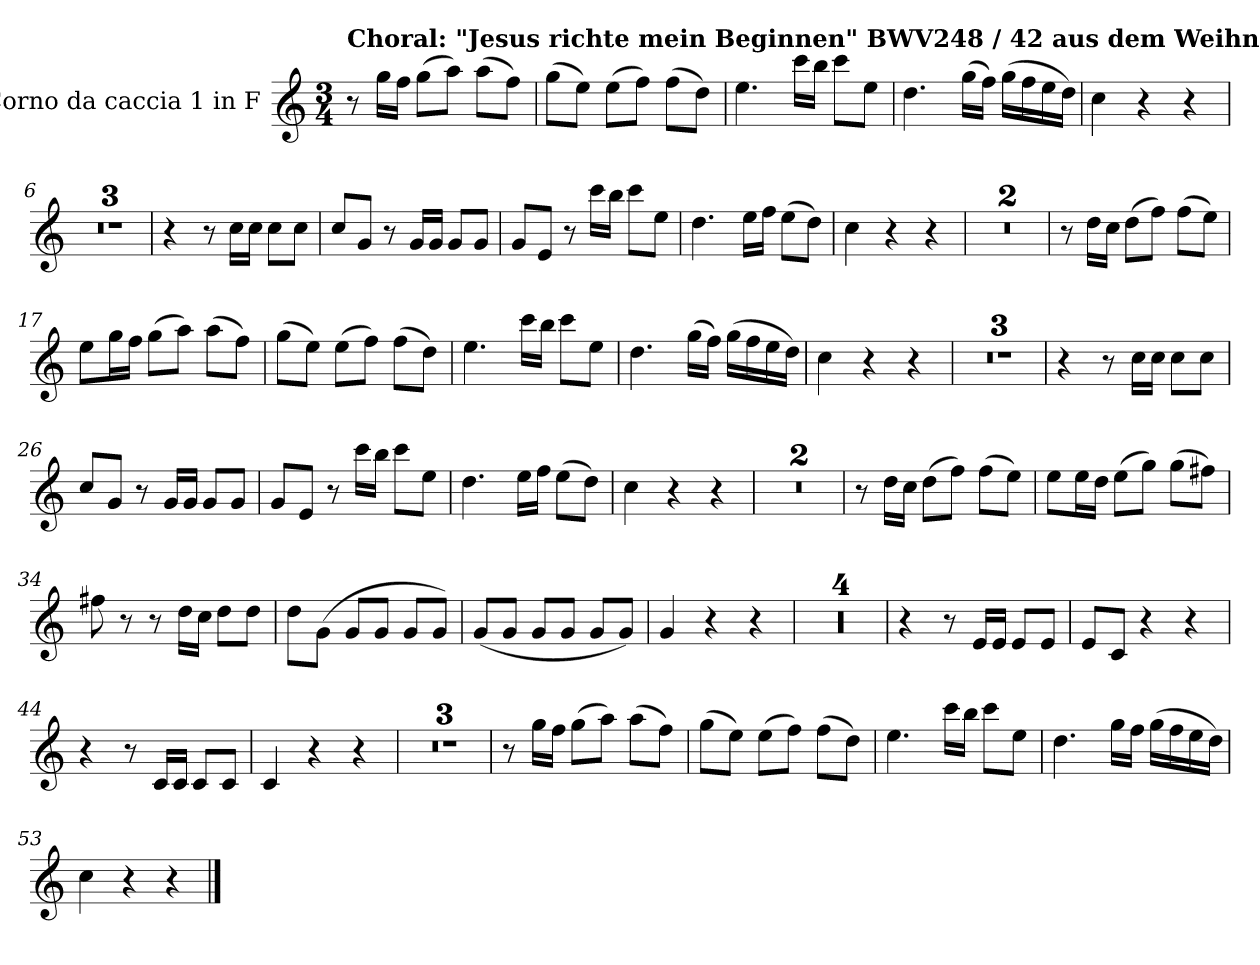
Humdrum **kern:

**kern
*part1
*staff1
*I"Corno da caccia 1 in F
*I'Cor. 1 in F
*clefG2
*ITrd4c7
*k[b-]
*M3/4
=1
!LO:TX:a:B:t=Choral&colon; "Jesus richte mein Beginnen"  BWV248 / 42   aus dem Weihnachtsoratorium  Joh. Seb. Bach
8r
16cc\LL
16b-\JJ
(8cc\L
8dd\J)
(8dd\L
8b-\J)
=2
(8cc\L
8a\J)
(8a\L
8b-\J)
(8b-\L
8g\J)
=3
4.a\
16ff\LL
16ee\JJ
8ff\L
8a\J
=4
4.g\
(16cc\LL
16b-\JJ)
(16cc\LL
16b-\
16a\
16g\JJ)
!!LO:LB:g=z
=5
4f\
4r
4r
=6
2.r
=7
2.r
=8
2.r
=9
4r
8r
16f\LL
16f\JJ
8f\L
8f\J
=10
8f/L
8c/J
8r
16c/LL
16c/JJ
8c/L
8c/J
!!LO:LB:g=z
=11
8c/L
8A/J
8r
16ff\LL
16ee\JJ
8ff\L
8a\J
=12
4.g\
16a\LL
16b-\JJ
(8a\L
8g\J)
=13
4f\
4r
4r
=14
2.r
=15
2.r
!!LO:LB:g=z
=16
8r
16g\LL
16f\JJ
(8g\L
8b-\J)
(8b-\L
8a\J)
=17
8a\L
16cc\L
16b-\JJ
(8cc\L
8dd\J)
(8dd\L
8b-\J)
=18
(8cc\L
8a\J)
(8a\L
8b-\J)
(8b-\L
8g\J)
=19
4.a\
16ff\LL
16ee\JJ
8ff\L
8a\J
!!LO:LB:g=z
=20
4.g\
(16cc\LL
16b-\JJ)
(16cc\LL
16b-\
16a\
16g\JJ)
!!LO:LB:g=z
=21
4f\
4r
4r
=22
2.r
=23
2.r
=24
2.r
=25
4r
8r
16f\LL
16f\JJ
8f\L
8f\J
!!LO:LB:g=z
=26
8f/L
8c/J
8r
16c/LL
16c/JJ
8c/L
8c/J
=27
8c/L
8A/J
8r
16ff\LL
16ee\JJ
8ff\L
8a\J
=28
4.g\
16a\LL
16b-\JJ
(8a\L
8g\J)
=29
4f\
4r
4r
=30
2.r
=31
2.r
!!LO:LB:g=z
=32
8r
16g\LL
16f\JJ
(8g\L
8b-\J)
(8b-\L
8a\J)
=33
8a\L
16a\L
16g\JJ
(8a\L
8cc\J)
(8cc\L
8bn\J)
=34
8bn\
8r
8r
16g\LL
16f\JJ
8g\L
8g\J
=35
8g\L
(8c\J
8c/L
8c/J
8c/L
8c/J)
!!LO:LB:g=z
=36
(8c/L
8c/J
8c/L
8c/J
8c/L
8c/J)
=37
4c/
4r
4r
=38
2.r
=39
2.r
=40
2.r
=41
2.r
=42
4r
8r
16A/LL
16A/JJ
8A/L
8A/J
=43
8A/L
8F/J
4r
4r
!!LO:LB:g=z
=44
4r
8r
16F/LL
16F/JJ
8F/L
8F/J
=45
4F/
4r
4r
=46
2.r
=47
2.r
=48
2.r
=49
8r
16cc\LL
16b-\JJ
(8cc\L
8dd\J)
(8dd\L
8b-\J)
!!LO:LB:g=z
=50
(8cc\L
8a\J)
(8a\L
8b-\J)
(8b-\L
8g\J)
=51
4.a\
16ff\LL
16ee\JJ
8ff\L
8a\J
=52
4.g\
16cc\LL
16b-\JJ
(16cc\LL
16b-\
16a\
16g\JJ)
=53
4f>\
4r
4r
==
*-
